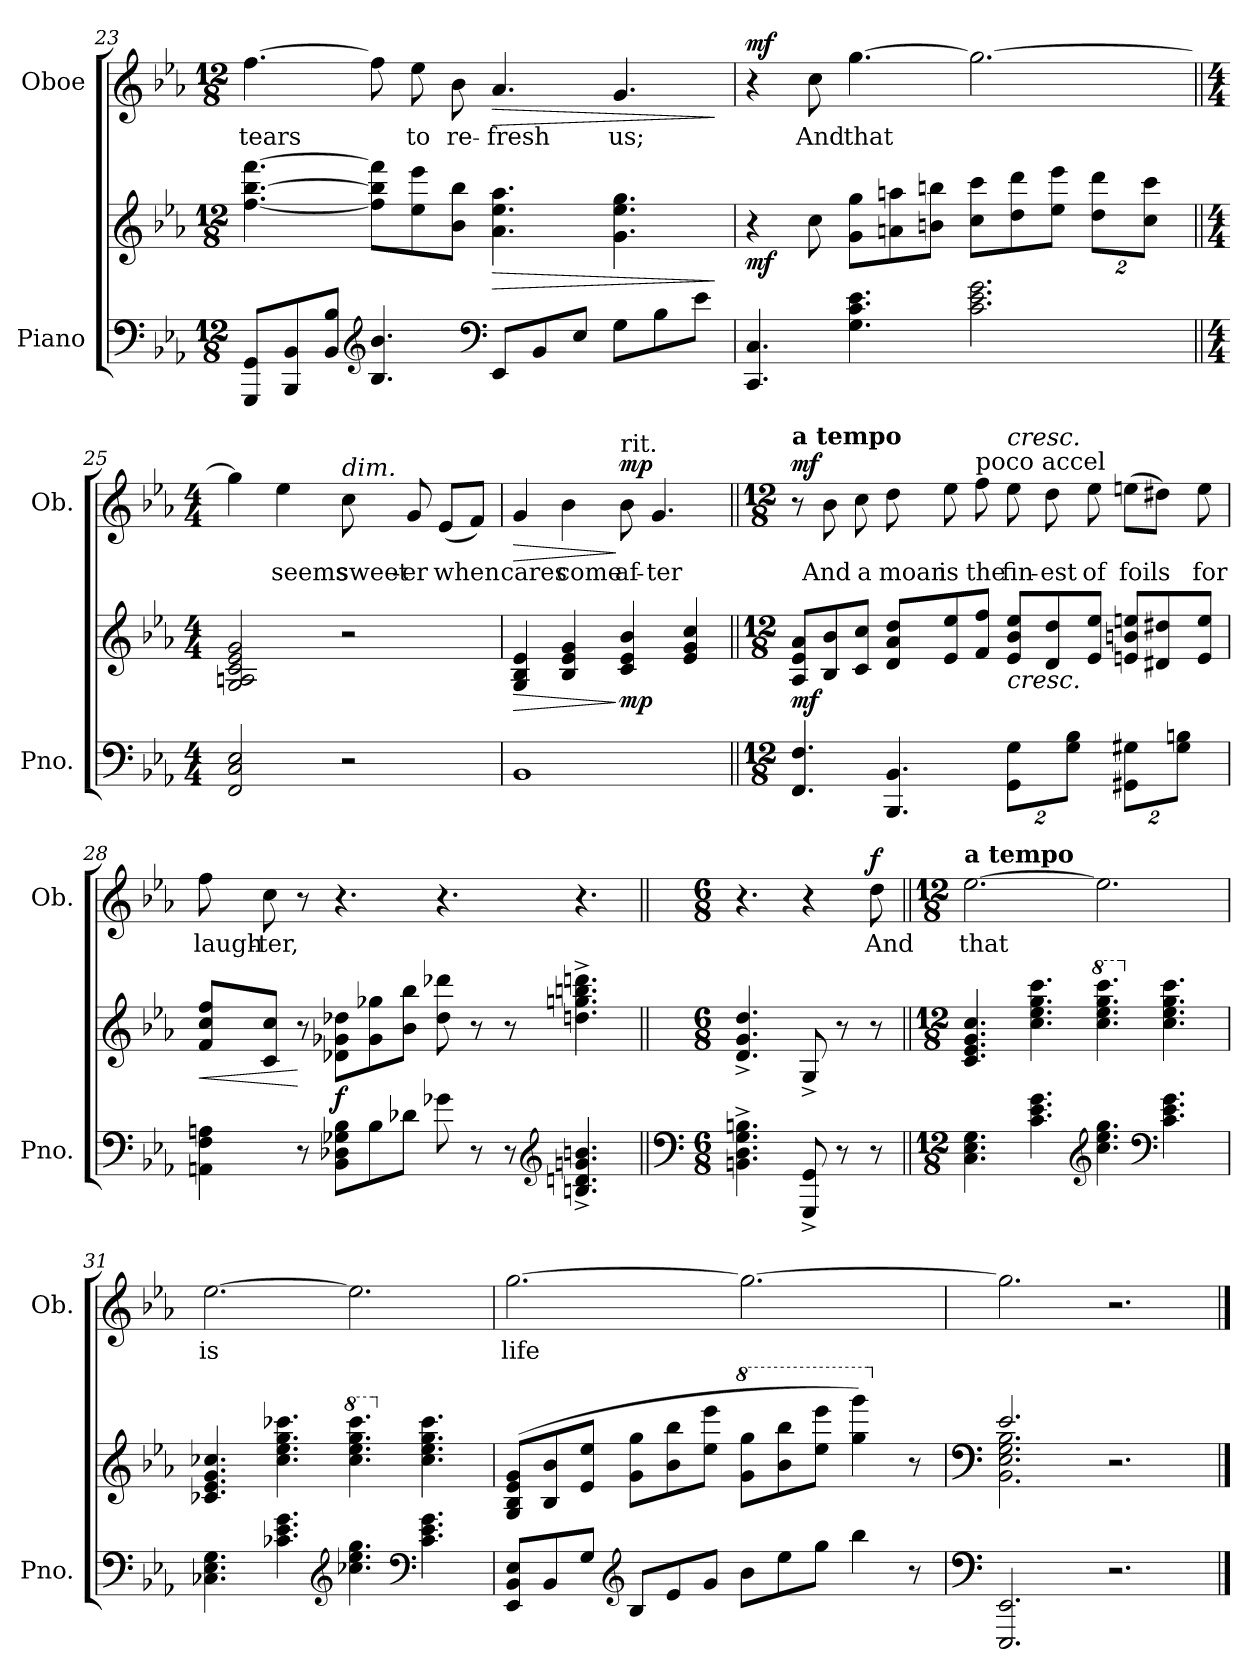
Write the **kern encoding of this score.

**kern	**kern	**dynam	**kern	**text	**dynam
*part2	*part2	*part2	*part1	*part1	*part1
*staff3	*staff2	*staff2/3	*staff1	*staff1	*staff1
*I"Piano	*	*	*I"Oboe	*	*
*I'Pno.	*	*	*I'Ob.	*	*
!!LO:LB:g=z
*clefF4	*clefG2	*	*clefG2	*	*
*k[b-e-a-]	*k[b-e-a-]	*	*k[b-e-a-]	*	*
*M12/8	*M12/8	*	*M12/8	*	*
=23	=23	=23	=23	=23	=23
!	!	!	!	!LO:LY:b	!
8GGG/ 8GG/L	[4.ff\ [4.bb-\ [4.fff\	.	[4.ff\	tears	.
8BBB-/ 8BB-/	.	.	.	.	.
8BB-/ 8B-/J	.	.	.	.	.
*clefG2	*	*	*	*	*
4.B-/ 4.b-/	8ff\] 8bb-\] 8fff\]L	.	8ff\]	.	.
!	!	!	!	!LO:LY:b	!
.	8ee-\ 8eee-\	.	8ee-\	to	.
!	!	!	!	!LO:LY:b	!
.	8b-\ 8bb-\J	.	8b-\	re-	.
*clefF4	*	*	*	*	*
!	!	!LO:HP:b	!	!LO:LY:b	!LO:HP:b
8EE-/L	4.a-\ 4.ee-\ 4.aa-\	>	4.a-/	-fresh	>
8BB-/	.	.	.	.	.
8E-/J	.	.	.	.	.
!	!	!	!	!LO:LY:b	!
8G\L	4.g\ 4.ee-\ 4.gg\	.	4.g/	us;	.
8B-\	.	.	.	.	.
8e-\J	.	.	.	.	.
.	.	]	.	.	]
=24	=24	=24	=24	=24	=24
!	!	!LO:DY:b	!	!	!LO:DY:a
4.CC/ 4.C/	4r	mf	4r	.	mf
!	!	!	!	!LO:LY:b	!
.	8cc\	.	8cc\	And	.
!	!	!	!	!LO:LY:b	!
4.G\ 4.c\ 4.e-\	8g\ 8gg\L	.	[4.gg\	that	.
.	8an\ 8aan\	.	.	.	.
.	8bn\ 8bbn\J	.	.	.	.
2.c\ 2.e-\ 2.g\	8cc\ 8ccc\L	.	2.gg\_	.	.
.	8dd\ 8ddd\	.	.	.	.
.	8ee-\ 8eee-\J	.	.	.	.
*	*Xbrackettup	*	*	*	*
.	16%3dd\ 16%3ddd\L	.	.	.	.
.	16%3cc\ 16%3ccc\J	.	.	.	.
!!LO:PB:g=z
=25||	=25||	=25||	=25||	=25||	=25||
*M4/4	*M4/4	*	*M4/4	*	*
2FF/ 2C/ 2E-/	2G/ 2An/ 2c/ 2e-/ 2g/	.	4gg\]	.	.
!	!	!	!	!LO:LY:b	!
.	.	.	4ee-\	seems	.
!	!	!	!LO:TX:a:i:t=dim.	!	!
!	!	!	!	!LO:LY:b	!
2r	2r	.	8cc\	sweet-	.
!	!	!	!	!LO:LY:b	!
.	.	.	8g/	-er	.
!	!	!	!	!LO:LY:b	!
.	.	.	(8e-/L	when	.
.	.	.	8f/J)	.	.
=26	=26	=26	=26	=26	=26
!	!	!LO:HP:b	!	!LO:LY:b	!LO:HP:b
1BB-	4G/ 4B-/ 4e-/	>	4g/	cares	>
!	!	!	!	!LO:LY:b	!
.	4B-/ 4e-/ 4g/	.	4b-\	come	.
!	!	!	!LO:TX:a:t=rit.	!	!
!	!	!LO:DY:n=1:b	!	!LO:LY:b	!LO:DY:n=1:a
.	4c/ 4e-/ 4b-/	] mp	8b-\	af-	] mp
!	!	!	!	!LO:LY:b	!
.	.	.	4.g/	-ter	.
.	4e-/ 4g/ 4cc/	.	.	.	.
=27||	=27||	=27||	=27||	=27||	=27||
*M12/8	*M12/8	*	*M12/8	*	*
!	!	!	!LO:TX:a:B:t=a tempo	!	!
!	!	!LO:DY:b	!	!	!LO:DY:a
4.FF/ 4.F/	8A-/ 8e-/ 8a-/L	mf	8r	.	mf
!	!	!	!	!LO:LY:b	!
.	8B-/ 8b-/	.	8b-\	And	.
!	!	!	!	!LO:LY:b	!
.	8c/ 8cc/J	.	8cc\	a	.
!	!	!	!	!LO:LY:b	!
4.BBB-/ 4.BB-/	8d/ 8a-/ 8dd/L	.	8dd\	moan	.
!	!	!	!	!LO:LY:b	!
.	8e-/ 8ee-/	.	8ee-\	is	.
!	!	!	!LO:TX:a:t=poco accel	!	!
!	!	!	!	!LO:LY:b	!
.	8f/ 8ff/J	.	8ff\	the	.
*Xbrackettup	*	*	*	*	*
!	!	!	!LO:TX:a:i:t=cresc.	!	!
!	!LO:TX:b:i:t=cresc.	!	!	!	!
!	!	!	!	!LO:LY:b	!
16%3GG\ 16%3G\L	8e-/ 8b-/ 8ee-/L	.	8ee-\	fin-	.
!	!	!	!	!LO:LY:b	!
.	8d/ 8dd/	.	8dd\	-est	.
16%3G\ 16%3B-\J	.	.	.	.	.
!	!	!	!	!LO:LY:b	!
.	8e-/ 8ee-/J	.	8ee-\	of	.
!	!	!	!	!LO:LY:b	!
16%3GG#X\ 16%3G#X\L	8en/ 8bn/ 8een/L	.	(8een\L	foils	.
.	8d#X/ 8dd#X/	.	8dd#X\J)	.	.
16%3G#\ 16%3Bn\J	.	.	.	.	.
!	!	!	!	!LO:LY:b	!
.	8e/ 8ee/J	.	8ee\	for	.
!!LO:LB:g=z
=28	=28	=28	=28	=28	=28
!	!	!LO:HP:b	!	!LO:LY:b	!
4AAn\ 4F\ 4An\	8f/ 8cc/ 8ff/L	<	8ff\	laugh-	.
!	!	!	!	!LO:LY:b	!
.	8c/ 8cc/J	.	8cc\	-ter,	.
8r	8r	[	8r	.	.
!	!	!LO:DY:b	!	!	!
8BB-\ 8D-X\ 8G-X\ 8B-\L	8d-X\ 8g-X\ 8dd-X\L	f	4.r	.	.
8B-\	8g-\ 8gg-X\	.	.	.	.
8d-X\J	8b-\ 8bb-\J	.	.	.	.
8g-X\	8dd-\ 8ddd-X\	.	4.r	.	.
8r	8r	.	.	.	.
8r	8r	.	.	.	.
*clefG2	*	*	*	*	*
4.Bn/^ 4.dn/^ 4.gn/^ 4.bn/^	4.ddn\^ 4.ggn\^ 4.bbn\^ 4.dddn\^	.	4.r	.	.
=29||	=29||	=29||	=29||	=29||	=29||
*clefF4	*	*	*	*	*
*M6/8	*M6/8	*	*M6/8	*	*
4.BBn\^ 4.D\^ 4.G\^ 4.Bn\^	4.d/^ 4.g/^ 4.dd/^	.	4.r	.	.
8GGG/^ 8GG/^	8G^/	.	4r	.	.
8r	8r	.	.	.	.
!	!	!	!	!LO:LY:b	!LO:DY:a
8r	8r	.	8dd\	And	f
=30||	=30||	=30||	=30||	=30||	=30||
*M12/8	*M12/8	*	*M12/8	*	*
!	!	!	!LO:TX:a:B:t=a tempo	!	!
!	!	!	!	!LO:LY:b	!
4.C\ 4.E-\ 4.G\	4.c/ 4.e-/ 4.g/ 4.cc/	.	[2.ee-\	that	.
4.c\ 4.e-\ 4.g\	4.cc\ 4.ee-\ 4.gg\ 4.ccc\	.	.	.	.
*clefG2	*	*	*	*	*
*	*8va	*	*	*	*
4.cc\ 4.ee-\ 4.gg\	4.ccc\ 4.eee-\ 4.ggg\ 4.cccc\	.	2.ee-\]	.	.
*clefF4	*	*	*	*	*
*	*X8va	*	*	*	*
4.c\ 4.e-\ 4.g\	4.cc\ 4.ee-\ 4.gg\ 4.ccc\	.	.	.	.
!!LO:LB:g=z
=31	=31	=31	=31	=31	=31
!	!	!	!	!LO:LY:b	!
4.C-X\ 4.E-\ 4.G\	4.c-X/ 4.e-/ 4.g/ 4.cc-X/	.	[2.ee-\	is	.
4.c-X\ 4.e-\ 4.g\	4.cc-\ 4.ee-\ 4.gg\ 4.ccc-X\	.	.	.	.
*clefG2	*	*	*	*	*
*	*8va	*	*	*	*
4.cc-X\ 4.ee-\ 4.gg\	4.ccc-\ 4.eee-\ 4.ggg\ 4.cccc-\	.	2.ee-\]	.	.
*clefF4	*	*	*	*	*
*	*X8va	*	*	*	*
4.c-\ 4.e-\ 4.g\	4.cc-\ 4.ee-\ 4.gg\ 4.ccc-\	.	.	.	.
=32	=32	=32	=32	=32	=32
!	!	!	!	!LO:LY:b	!
8EE-/ 8BB-/ 8E-/L	(8G/ 8B-/ 8e-/ 8g/L	.	[2.gg\	life	.
8BB-/	8B-/ 8b-/	.	.	.	.
8G/J	8e-/ 8ee-/J	.	.	.	.
*clefG2	*	*	*	*	*
8B-/L	8g\ 8gg\L	.	.	.	.
8e-/	8b-\ 8bb-\	.	.	.	.
8g/J	8ee-\ 8eee-\J	.	.	.	.
*	*8va	*	*	*	*
8b-\L	8gg\ 8ggg\L	.	2.gg\_	.	.
8ee-\	8bb-\ 8bbb-\	.	.	.	.
8gg\J	8eee-\ 8eeee-\J	.	.	.	.
4bb-\	4ggg\ 4gggg\)	.	.	.	.
*	*X8va	*	*	*	*
8r	8r	.	.	.	.
=33	=33	=33	=33	=33	=33
*clefF4	*clefF4	*	*	*	*
*	*^	*	*	*	*
2.EEE-/ 2.EE-/	2.e-/	2.BB-\ 2.E-\ 2.G\ 2.B-\	.	2.gg\]	.	.
2.r	2.r	2.ryy	.	2.r	.	.
*	*v	*v	*	*	*	*
==	==	==	==	==	==
*-	*-	*-	*-	*-	*-
